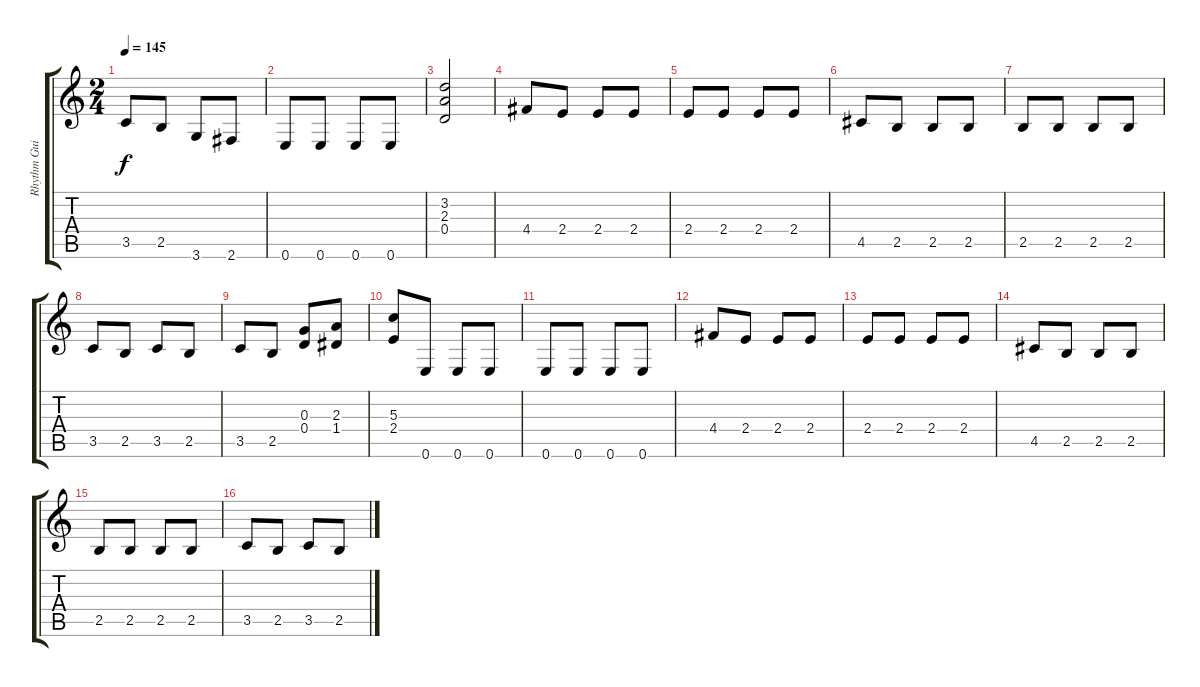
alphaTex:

\track ("Rhythm Guitar" "Rhythm Gui") {instrument distortionguitar}
\staff {score tabs}
\tuning (E4 B3 G3 D3 A2 E2) {hide}
\ts (2 4)
\tempo 145
\clef g2
\ks c
3.5.8{dy f} 2.5.8 3.6.8 2.6.8 |
0.6.8 0.6.8 0.6.8 0.6.8 |
(3.2 2.3 0.4).2 |
4.4.8 2.4.8 2.4.8 2.4.8 |
2.4.8 2.4.8 2.4.8 2.4.8 |
4.5.8 2.5.8 2.5.8 2.5.8 |
2.5.8 2.5.8 2.5.8 2.5.8 |
3.5.8 2.5.8 3.5.8 2.5.8 |
3.5.8 2.5.8 (0.3 0.4).8 (2.3 1.4).8 |
(5.3 2.4).8 0.6.8 0.6.8 0.6.8 |
0.6.8 0.6.8 0.6.8 0.6.8 |
4.4.8 2.4.8 2.4.8 2.4.8 |
2.4.8 2.4.8 2.4.8 2.4.8 |
4.5.8 2.5.8 2.5.8 2.5.8 |
2.5.8 2.5.8 2.5.8 2.5.8 |
3.5.8 2.5.8 3.5.8 2.5.8
